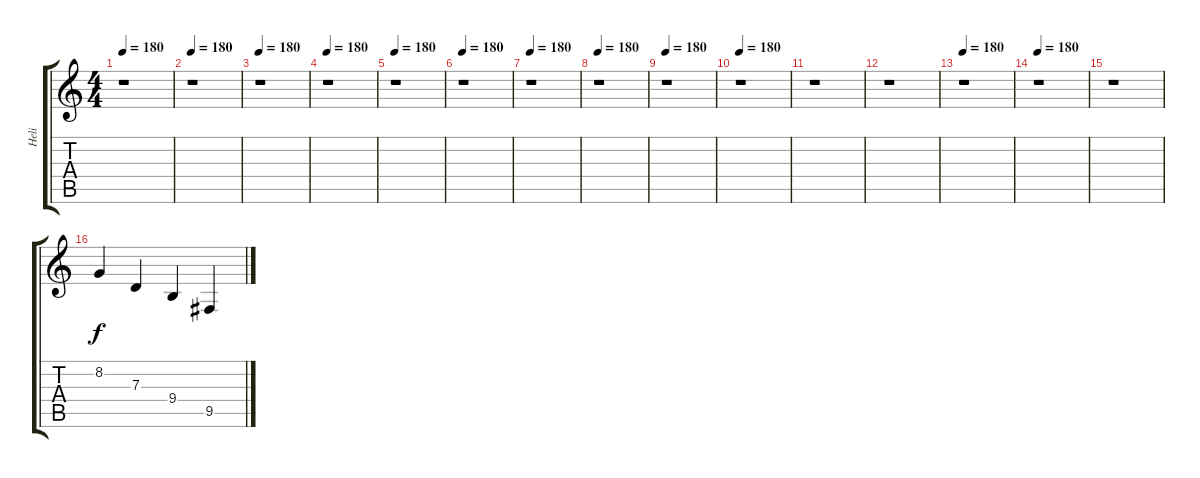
\track ("Heli" "Heli") {instrument helicopter}
\staff {score tabs}
\tuning (E4 B3 G3 D3 A2 E2) {hide}
\ts (4 4)
\tempo 180
\clef g2
\ks c
r.1{dy f} |
\tempo 180
r.1 |
\tempo 180
r.1 |
\tempo 180
r.1 |
\tempo 180
r.1 |
\tempo 180
r.1 |
\tempo 180
r.1 |
\tempo 180
r.1 |
\tempo 180
r.1 |
\tempo 180
r.1 |
r.1 |
r.1 |
\tempo 180
r.1 |
\tempo 180
r.1 |
r.1 |
8.2.4{balance 0} 7.3.4 9.4.4 9.5.4
